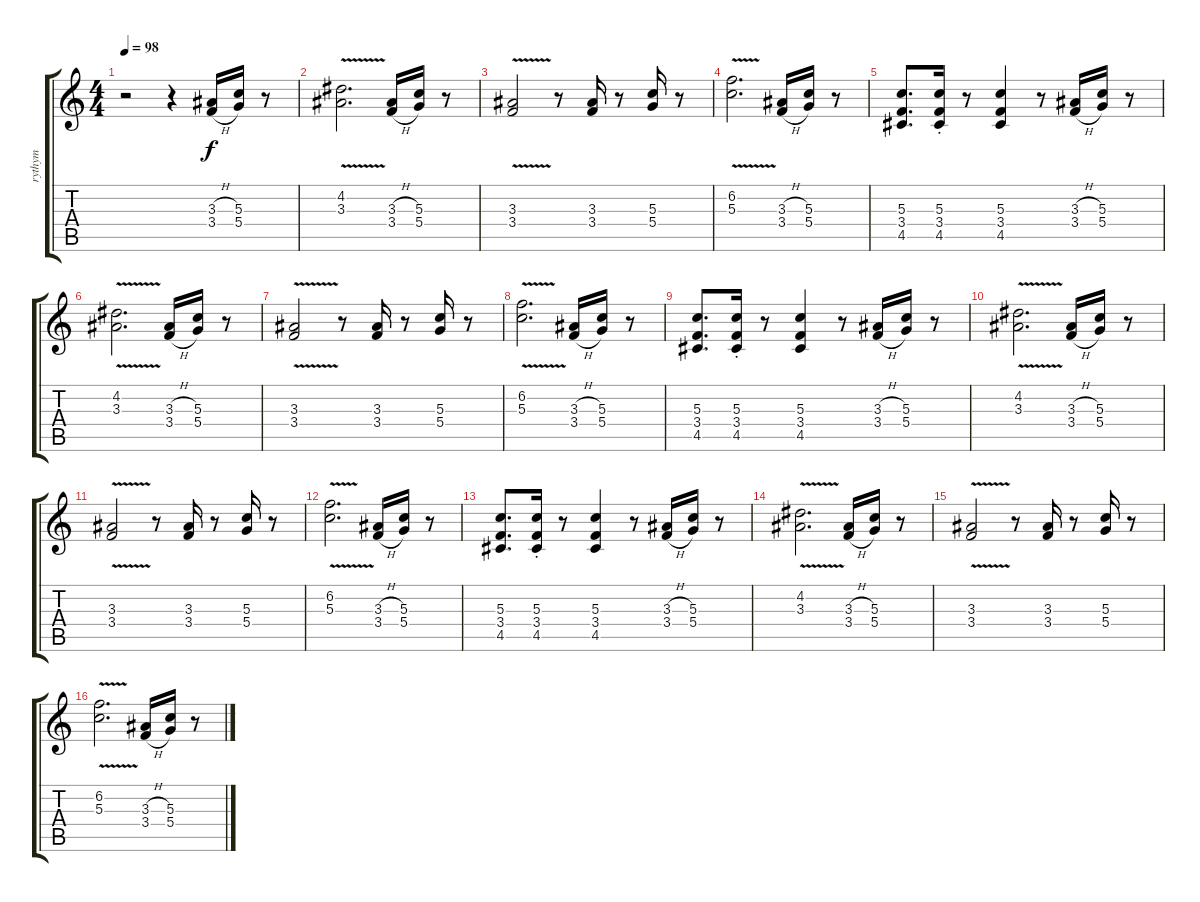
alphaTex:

\track ("rythym" "rythym") {instrument distortionguitar}
\staff {score tabs}
\tuning (E4 B3 G3 D3 A2 E2) {hide}
\ts (4 4)
\tempo 98
\clef g2
\ks c
r.2{dy f instrument distortionguitar} r.4 (3.3{h} 3.4{h}).16 (5.3 5.4).16 r.8 |
(4.2{v} 3.3{v}).2{d} (3.3{h} 3.4{h}).16 (5.3 5.4).16 r.8 |
(3.3{v} 3.4{v}).2 r.8 (3.3 3.4).16 r.8 (5.3 5.4).16 r.8 |
(6.2{v} 5.3{v}).2{d} (3.3{h} 3.4{h}).16 (5.3 5.4).16 r.8 |
(5.3 3.4 4.5).8{d} (5.3{st} 3.4{st} 4.5{st}).16 r.8 (5.3 3.4 4.5).4 r.8 (3.3{h} 3.4{h}).16 (5.3 5.4).16 r.8 |
(4.2{v} 3.3{v}).2{d} (3.3{h} 3.4{h}).16 (5.3 5.4).16 r.8 |
(3.3{v} 3.4{v}).2 r.8 (3.3 3.4).16 r.8 (5.3 5.4).16 r.8 |
(6.2{v} 5.3{v}).2{d} (3.3{h} 3.4{h}).16 (5.3 5.4).16 r.8 |
(5.3 3.4 4.5).8{d} (5.3{st} 3.4{st} 4.5{st}).16 r.8 (5.3 3.4 4.5).4 r.8 (3.3{h} 3.4{h}).16 (5.3 5.4).16 r.8 |
(4.2{v} 3.3{v}).2{d} (3.3{h} 3.4{h}).16 (5.3 5.4).16 r.8 |
(3.3{v} 3.4{v}).2 r.8 (3.3 3.4).16 r.8 (5.3 5.4).16 r.8 |
(6.2{v} 5.3{v}).2{d} (3.3{h} 3.4{h}).16 (5.3 5.4).16 r.8 |
(5.3 3.4 4.5).8{d} (5.3{st} 3.4{st} 4.5{st}).16 r.8 (5.3 3.4 4.5).4 r.8 (3.3{h} 3.4{h}).16 (5.3 5.4).16 r.8 |
(4.2{v} 3.3{v}).2{d} (3.3{h} 3.4{h}).16 (5.3 5.4).16 r.8 |
(3.3{v} 3.4{v}).2 r.8 (3.3 3.4).16 r.8 (5.3 5.4).16 r.8 |
(6.2{v} 5.3{v}).2{d} (3.3{h} 3.4{h}).16 (5.3 5.4).16 r.8
